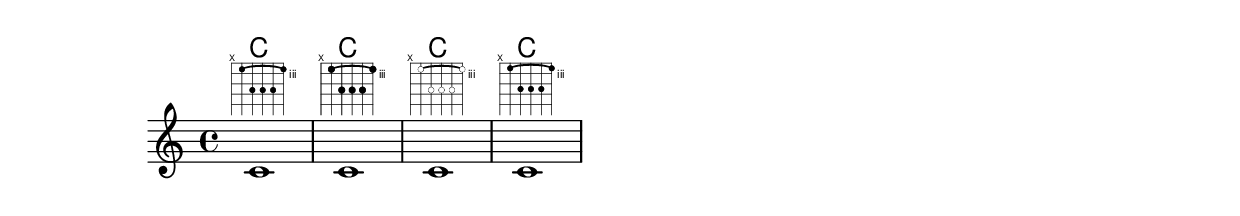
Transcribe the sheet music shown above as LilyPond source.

\version "2.17.6"

\header {
  texidoc="
Dots indicating fingerings can be changed in location,
size, and coloring.

"
}

\layout { ragged-right = ##t }

<<
  \chords {
    c1 |
    c1 |
    c1 |
    c1
  }

  \new Voice {
    \textLengthOn

     %% C major for guitar,  verbose style
    c'1 ^\markup {
            \fret-diagram-verbose #'((mute 6)
                                     (place-fret 5 3 1)
                                     (place-fret 4 5 2)
                                     (place-fret 3 5 3)
                                     (place-fret 2 5 4)
                                     (place-fret 1 3 1)
                                     (barre 5 1 3))}

     %% C major for guitar, verbose style
    \override TextScript.fret-diagram-details.dot-radius = #0.3
    c' ^\markup {
            \fret-diagram-verbose #'((mute 6)
                                     (place-fret 5 3 1)
                                     (place-fret 4 5 2)
                                     (place-fret 3 5 3)
                                     (place-fret 2 5 4)
                                     (place-fret 1 3 1)
                                     (barre 5 1 3))}

     %% C major for guitar, verbose style
    \revert TextScript.fret-diagram-details.dot-radius
    \once \override TextScript.fret-diagram-details.dot-color = #'white
    c' ^\markup {
            \fret-diagram-verbose #'((mute 6)
                                     (place-fret 5 3 1)
                                     (place-fret 4 5 2)
                                     (place-fret 3 5 3)
                                     (place-fret 2 5 4)
                                     (place-fret 1 3 1)
                                     (barre 5 1 3))}

     %% C major for guitar,  verbose style
    \once \override TextScript.fret-diagram-details.dot-position = #0.5
    c'1 ^\markup {
            \fret-diagram-verbose #'((mute 6)
                                     (place-fret 5 3 1)
                                     (place-fret 4 5 2)
                                     (place-fret 3 5 3)
                                     (place-fret 2 5 4)
                                     (place-fret 1 3 1)
                                     (barre 5 1 3))}

 }
>>


